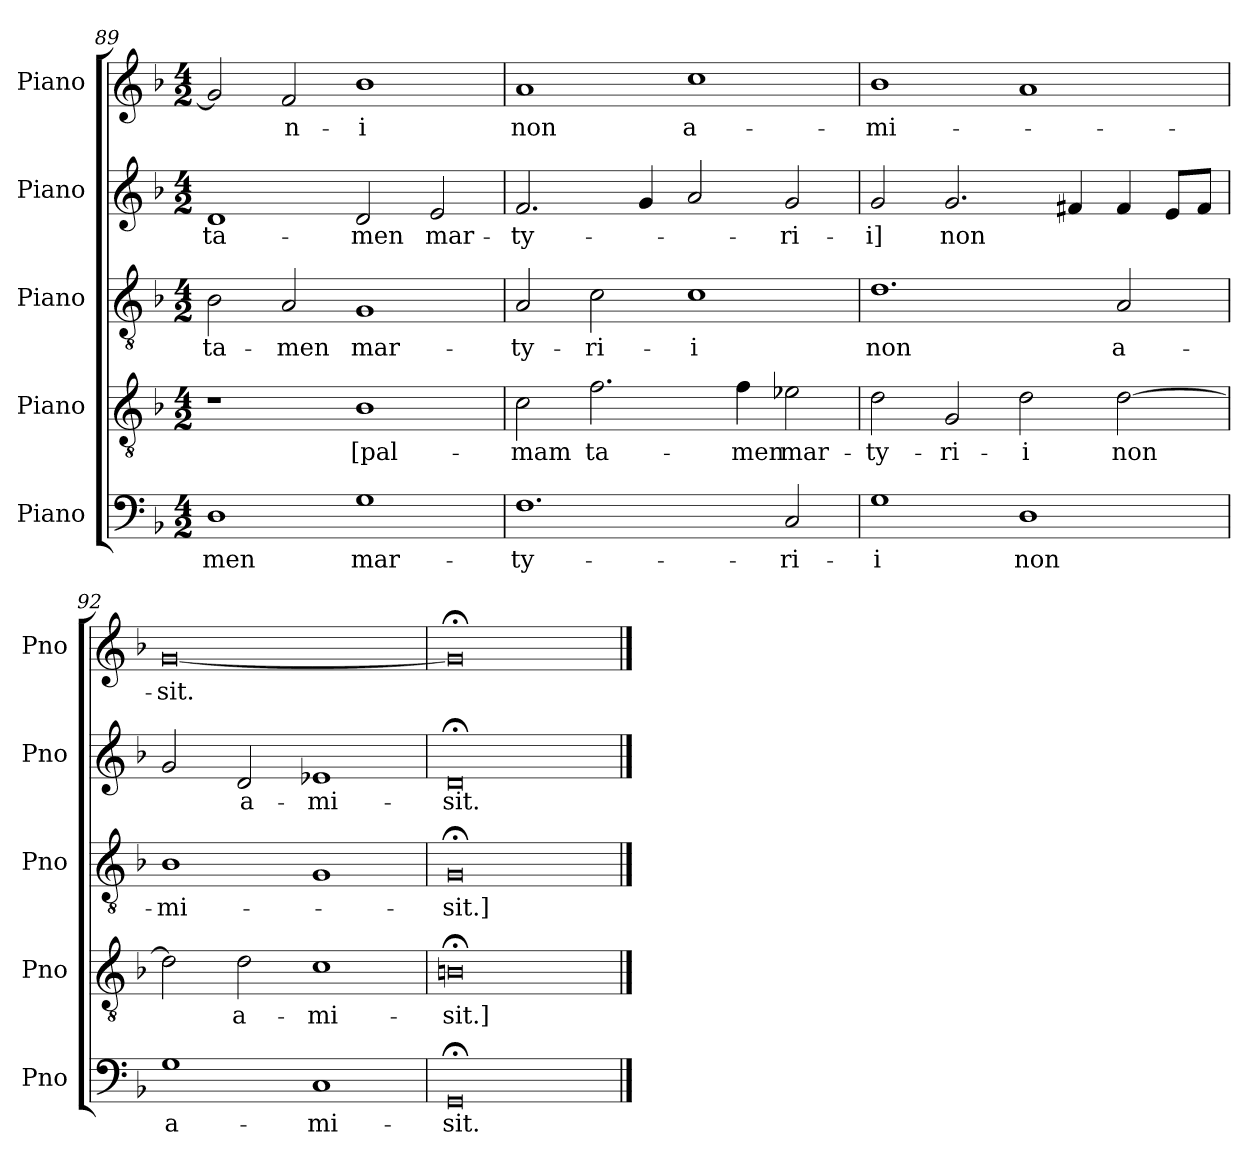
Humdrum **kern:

**kern	**text	**kern	**text	**kern	**text	**kern	**text	**kern	**text
*part5	*part5	*part4	*part4	*part3	*part3	*part2	*part2	*part1	*part1
*staff5	*staff5	*staff4	*staff4	*staff3	*staff3	*staff2	*staff2	*staff1	*staff1
*I"Piano	*	*I"Piano	*	*I"Piano	*	*I"Piano	*	*I"Piano	*
*I'Pno	*	*I'Pno	*	*I'Pno	*	*I'Pno	*	*I'Pno	*
!!LO:LB:g=z
*clefF4	*	*clefGv2	*	*clefGv2	*	*clefG2	*	*clefG2	*
*k[b-]	*	*k[b-]	*	*k[b-]	*	*k[b-]	*	*k[b-]	*
*M4/2	*	*M4/2	*	*M4/2	*	*M4/2	*	*M4/2	*
=89	=89	=89	=89	=89	=89	=89	=89	=89	=89
1D	-men	1r	.	2B-\	ta-	1d	ta-	2g/]	.
.	.	.	.	2A/	-men	.	.	2f/	-n-
1G	mar-	1B-	[pal­-	1G	mar-	2d/	-men	1b-	-i
.	.	.	.	.	.	2e/	mar-	.	.
=90	=90	=90	=90	=90	=90	=90	=90	=90	=90
1.F	-ty­-	2c\	-mam	2A/	-ty-	2.f/	-ty­-	1a	non
.	.	2.f\	ta-	2c\	-ri­-	.	.	.	.
.	.	.	.	.	.	4g/	.	.	.
.	.	.	.	1c	-i	2a/	.	1cc	a­-
.	.	4f\	-men	.	.	.	.	.	.
2C/	-ri-	2e-X\	mar­-	.	.	2g/	-ri-	.	.
=91	=91	=91	=91	=91	=91	=91	=91	=91	=91
1G	-i	2d\	-ty­-	1.d	non	2g/	-i]	1b-	-mi-
.	.	2G/	-ri-	.	.	2.g/	non	.	.
1D	non	2d\	-i	.	.	.	.	1a	.
.	.	.	.	.	.	4f#X/	.	.	.
.	.	[2d\	non	2A/	a­-	4f#/	.	.	.
.	.	.	.	.	.	8e/L	.	.	.
.	.	.	.	.	.	8f#/J	.	.	.
=92	=92	=92	=92	=92	=92	=92	=92	=92	=92
1G	a-	2d\]	.	1B-	-mi­-	2g/	.	[0g	-sit.
.	.	2d\	a­-	.	.	2d/	a-	.	.
1C	-mi-	1c	-mi­-	1G	.	1e-X	-mi-	.	.
=93	=93	=93	=93	=93	=93	=93	=93	=93	=93
0GG;<	-sit.	0Bn;<	-sit.]	0G;<	-sit.]	0d;<	-sit.	0g;<]	.
==	==	==	==	==	==	==	==	==	==
*-	*-	*-	*-	*-	*-	*-	*-	*-	*-
